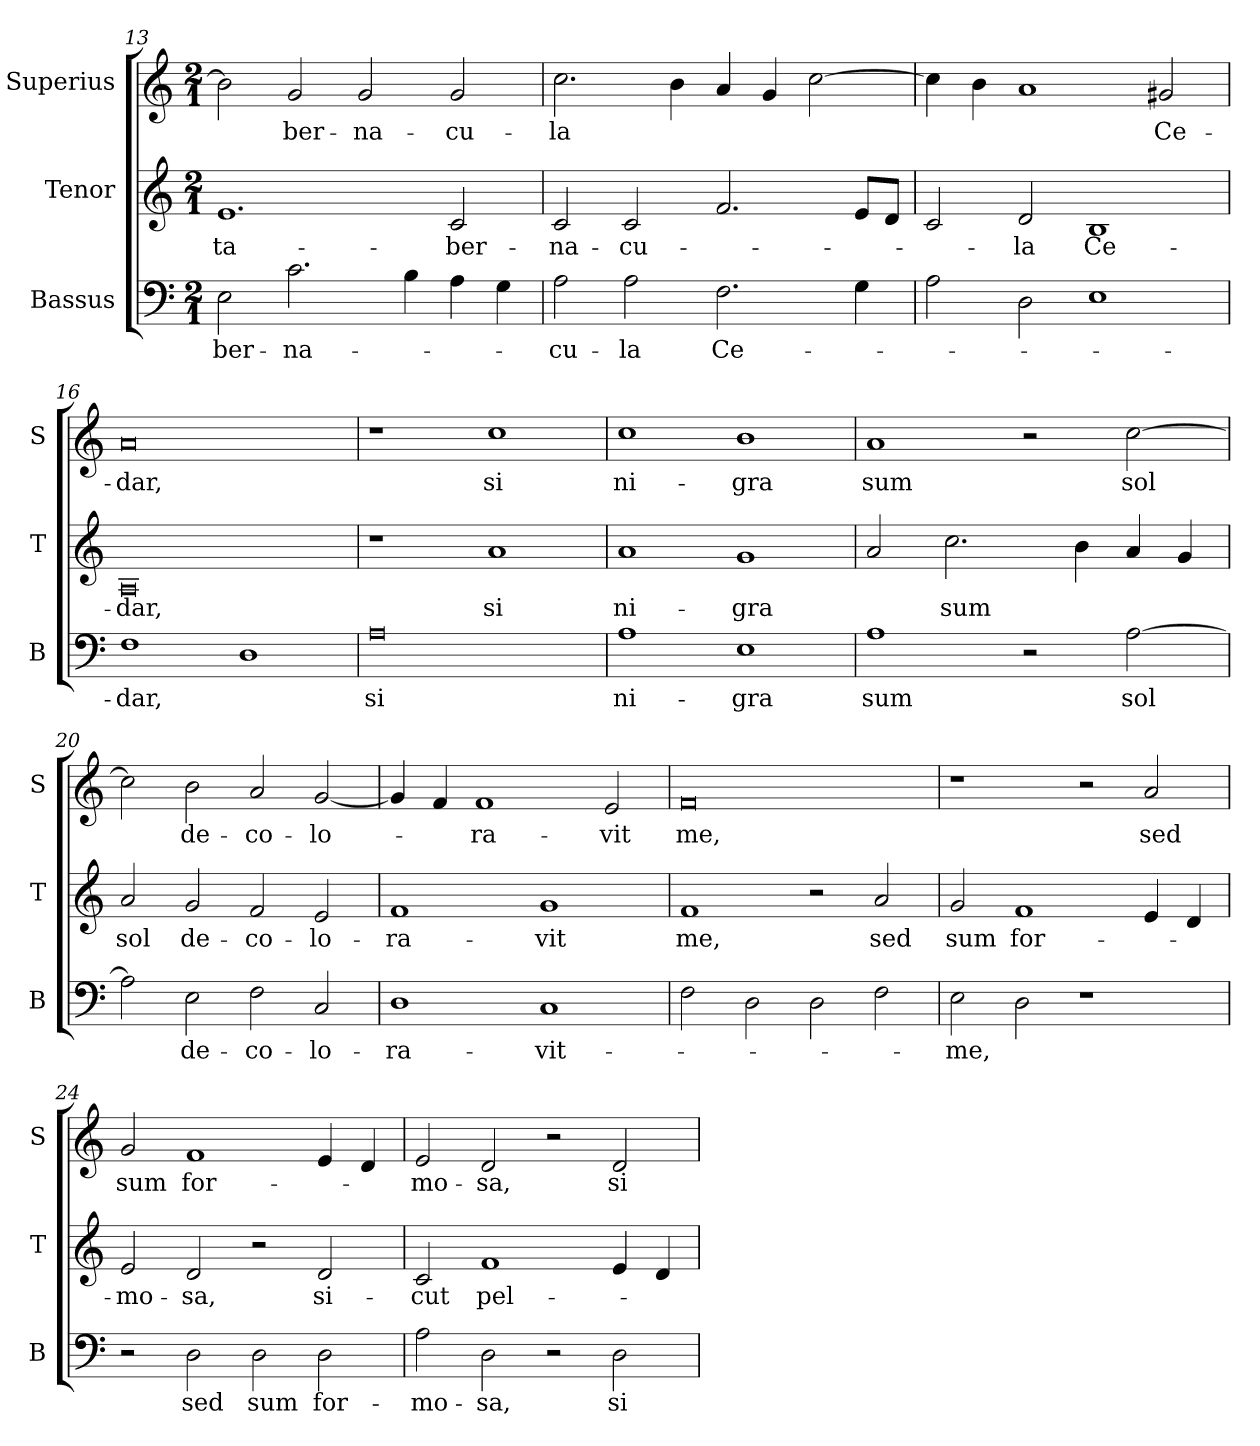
**kern	**text	**kern	**text	**kern	**text
*part3	*part3	*part2	*part2	*part1	*part1
*staff3	*staff3	*staff2	*staff2	*staff1	*staff1
*I"Bassus	*	*I"Tenor	*	*I"Superius	*
*I'B	*	*I'T	*	*I'S	*
*clefF4	*	*clefG2	*	*clefG2	*
*k[]	*	*k[]	*	*k[]	*
*C:	*	*C:	*	*C:	*
*M2/1	*	*M2/1	*	*M2/1	*
=13	=13	=13	=13	=13	=13
2E	-ber-	1.e	ta-	2b]	.
2.c	-na-	.	.	2g	-ber-
.	.	.	.	2g	-na-
4B	.	.	.	.	.
4A	.	2c	-ber-	2g	-cu-
4G	.	.	.	.	.
=14	=14	=14	=14	=14	=14
2A	-cu-	2c	-na-	2.cc	-la
2A	-la	2c	-cu-	.	.
.	.	.	.	4b	.
2.F	Ce-	2.f	.	4a	.
.	.	.	.	4g	.
.	.	.	.	[2cc	.
4G	.	8eL	.	.	.
.	.	8dJ	.	.	.
=15	=15	=15	=15	=15	=15
2A	.	2c	.	4cc]	.
.	.	.	.	4b	.
2D	.	2d	-la	1a	.
1E	.	1B	Ce-	.	.
.	.	.	.	2g#X	Ce-
=16	=16	=16	=16	=16	=16
1F	-dar,	0A	-dar,	0a	-dar,
1D	.	.	.	.	.
=17	=17	=17	=17	=17	=17
0A	si	1r	.	1r	.
.	.	1a	si	1cc	si
=18	=18	=18	=18	=18	=18
1A	ni-	1a	ni-	1cc	ni-
1E	-gra	1g	-gra	1b	-gra
=19	=19	=19	=19	=19	=19
1A	sum	2a	.	1a	sum
.	.	2.cc	sum	.	.
2r	.	.	.	2r	.
.	.	4b	.	.	.
[2A	sol	4a	.	[2cc	sol
.	.	4g	.	.	.
=20	=20	=20	=20	=20	=20
2A]	.	2a	sol	2cc]	.
2E	de-	2g	de-	2b	de-
2F	-co-	2f	-co-	2a	-co-
2C	-lo-	2e	-lo-	[2g	-lo-
=21	=21	=21	=21	=21	=21
1D	-ra-	1f	-ra-	4g]	.
.	.	.	.	4f	.
.	.	.	.	1f	-ra-
1C	-vit-	1g	-vit	.	.
.	.	.	.	2e	-vit
=22	=22	=22	=22	=22	=22
2F	.	1f	me,	0f	me,
2D	.	.	.	.	.
2D	.	2r	.	.	.
2F	.	2a	sed	.	.
=23	=23	=23	=23	=23	=23
2E	-me,	2g	sum	1r	.
2D	.	1f	for-	.	.
1r	.	.	.	2r	.
.	.	4e	.	2a	sed
.	.	4d	.	.	.
=24	=24	=24	=24	=24	=24
2r	.	2e	-mo-	2g	sum
2D	sed	2d	-sa,	1f	for-
2D	sum	2r	.	.	.
2D	for-	2d	si-	4e	.
.	.	.	.	4d	.
=25	=25	=25	=25	=25	=25
2A	-mo-	2c	-cut	2e	-mo-
2D	-sa,	1f	pel-	2d	-sa,
2r	.	.	.	2r	.
2D	si-	4e	.	2d	si-
.	.	4d	.	.	.
=	=	=	=	=	=
*-	*-	*-	*-	*-	*-
